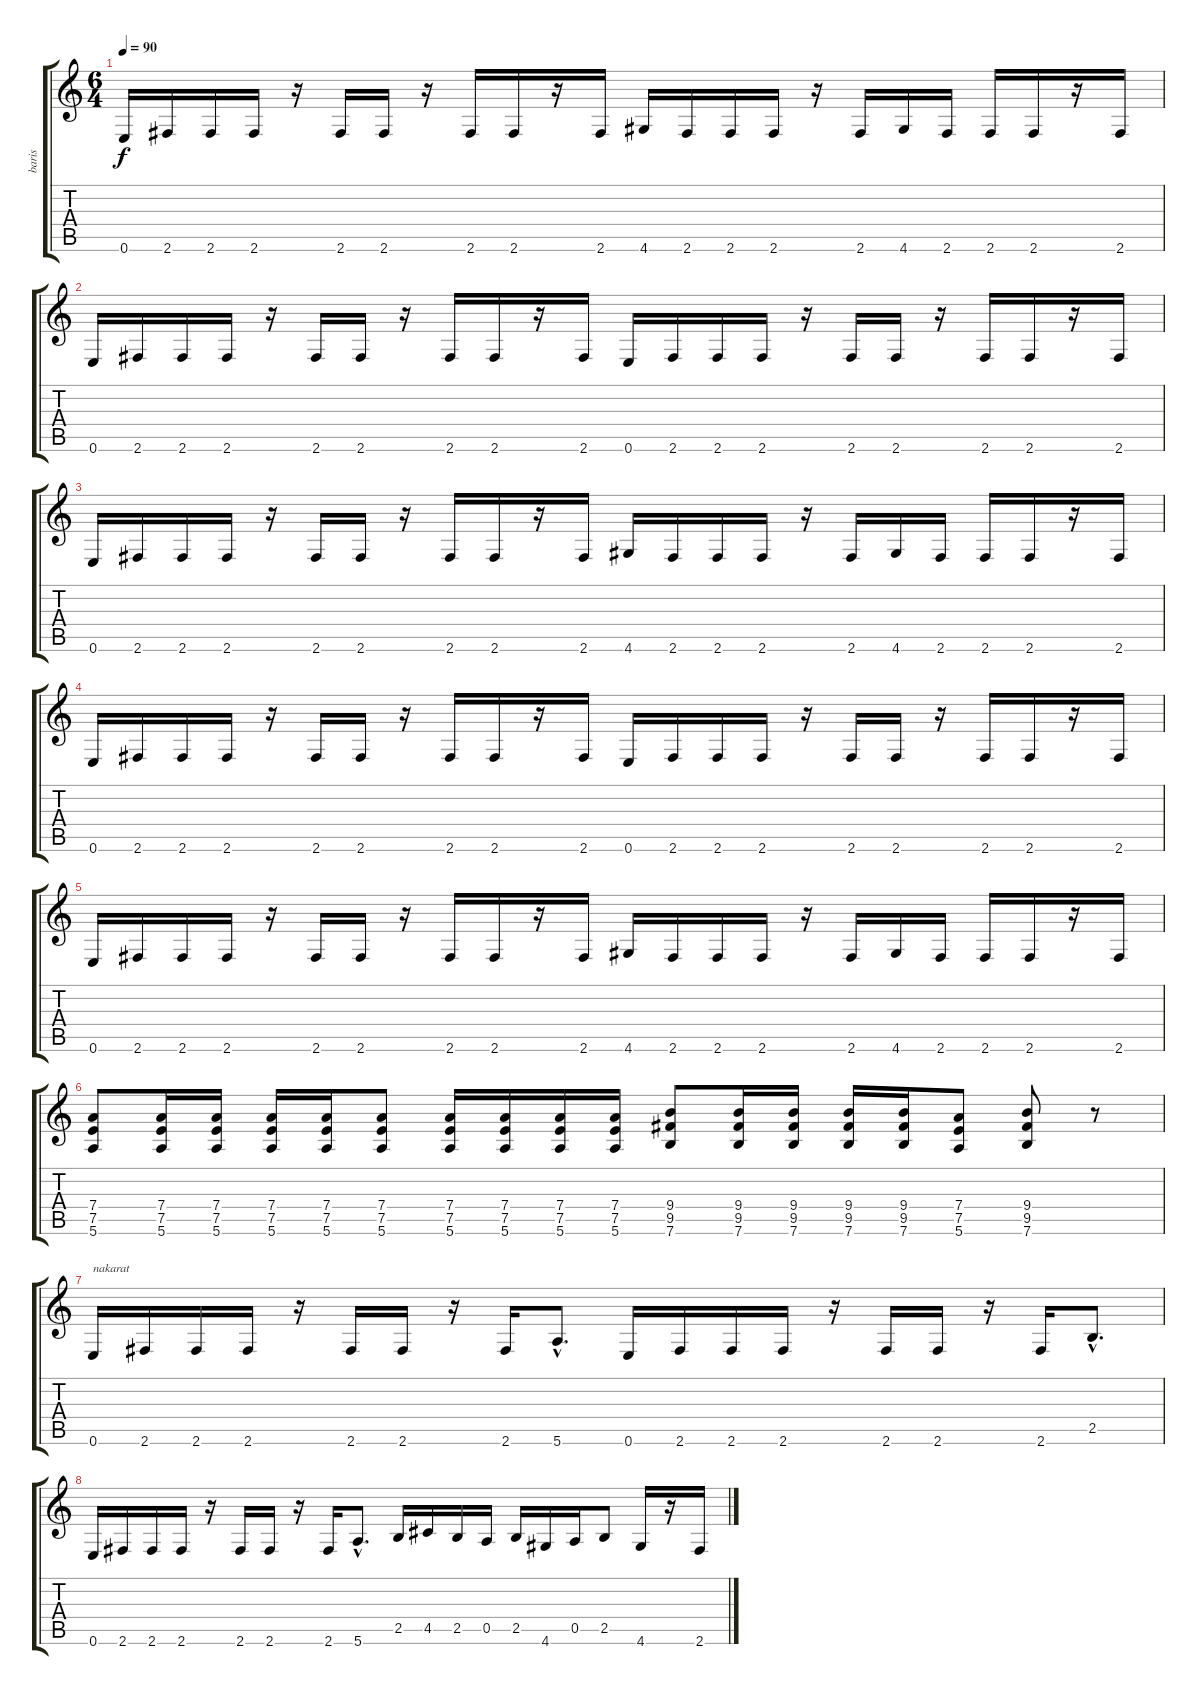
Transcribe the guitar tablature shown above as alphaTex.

\track ("baris" "baris") {instrument overdrivenguitar}
\staff {score tabs}
\tuning (E4 B3 G3 D3 A2 E2) {hide}
\ts (6 4)
\tempo 90
\clef g2
\ks c
0.6.16{dy f} 2.6.16 2.6.16 2.6.16 r.16 2.6.16 2.6.16 r.16 2.6.16 2.6.16 r.16 2.6.16 4.6.16 2.6.16 2.6.16 2.6.16 r.16 2.6.16 4.6.16 2.6.16 2.6.16 2.6.16 r.16 2.6.16 |
0.6.16 2.6.16 2.6.16 2.6.16 r.16 2.6.16 2.6.16 r.16 2.6.16 2.6.16 r.16 2.6.16 0.6.16 2.6.16 2.6.16 2.6.16 r.16 2.6.16 2.6.16 r.16 2.6.16 2.6.16 r.16 2.6.16 |
0.6.16 2.6.16 2.6.16 2.6.16 r.16 2.6.16 2.6.16 r.16 2.6.16 2.6.16 r.16 2.6.16 4.6.16 2.6.16 2.6.16 2.6.16 r.16 2.6.16 4.6.16 2.6.16 2.6.16 2.6.16 r.16 2.6.16 |
0.6.16 2.6.16 2.6.16 2.6.16 r.16 2.6.16 2.6.16 r.16 2.6.16 2.6.16 r.16 2.6.16 0.6.16 2.6.16 2.6.16 2.6.16 r.16 2.6.16 2.6.16 r.16 2.6.16 2.6.16 r.16 2.6.16 |
0.6.16 2.6.16 2.6.16 2.6.16 r.16 2.6.16 2.6.16 r.16 2.6.16 2.6.16 r.16 2.6.16 4.6.16 2.6.16 2.6.16 2.6.16 r.16 2.6.16 4.6.16 2.6.16 2.6.16 2.6.16 r.16 2.6.16 |
(7.4 7.5 5.6).8 (7.4 7.5 5.6).16 (7.4 7.5 5.6).16 (7.4 7.5 5.6).16 (7.4 7.5 5.6).16 (7.4 7.5 5.6).8 (7.4 7.5 5.6).16 (7.4 7.5 5.6).16 (7.4 7.5 5.6).16 (7.4 7.5 5.6).16 (9.4 9.5 7.6).8 (9.4 9.5 7.6).16 (9.4 9.5 7.6).16 (9.4 9.5 7.6).16 (9.4 9.5 7.6).16 (7.4 7.5 5.6).8 (9.4 9.5 7.6).8 r.8 |
0.6.16{txt "nakarat"} 2.6.16 2.6.16 2.6.16 r.16 2.6.16 2.6.16 r.16 2.6.16 5.6{hac}.8{d} 0.6.16 2.6.16 2.6.16 2.6.16 r.16 2.6.16 2.6.16 r.16 2.6.16 2.5{hac}.8{d} |
0.6.16 2.6.16 2.6.16 2.6.16 r.16 2.6.16 2.6.16 r.16 2.6.16 5.6{hac}.8{d} 2.5.16 4.5.16 2.5.16 0.5.16 2.5.16 4.6.16 0.5.16 2.5.8 4.6.16 r.16 2.6.16
